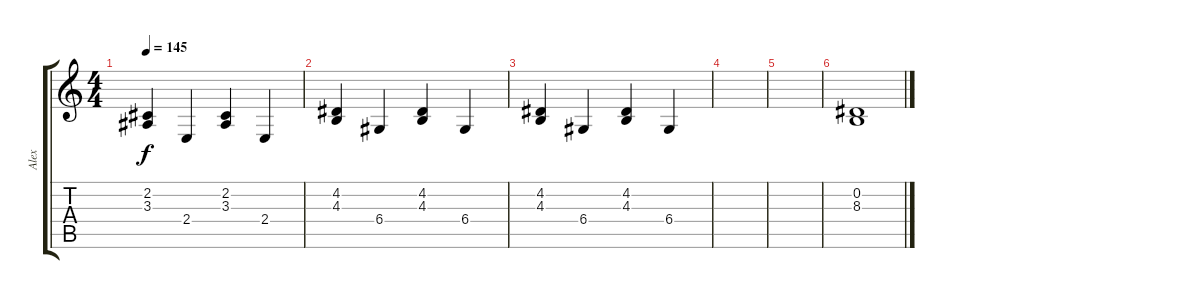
\track ("Alex" "Alex") {instrument acousticgrandpiano}
\staff {score tabs}
\tuning (E4 B3 G3 D3 A2 E2) {hide}
\ts (4 4)
\tempo 145
\clef g2
\ks c
(2.2 3.3).4{dy f} 2.4.4 (2.2 3.3).4 2.4.4 |
(4.2 4.3).4 6.4.4 (4.2 4.3).4 6.4.4 |
(4.2 4.3).4 6.4.4 (4.2 4.3).4 6.4.4 |
|
|
(0.2 8.3).1
